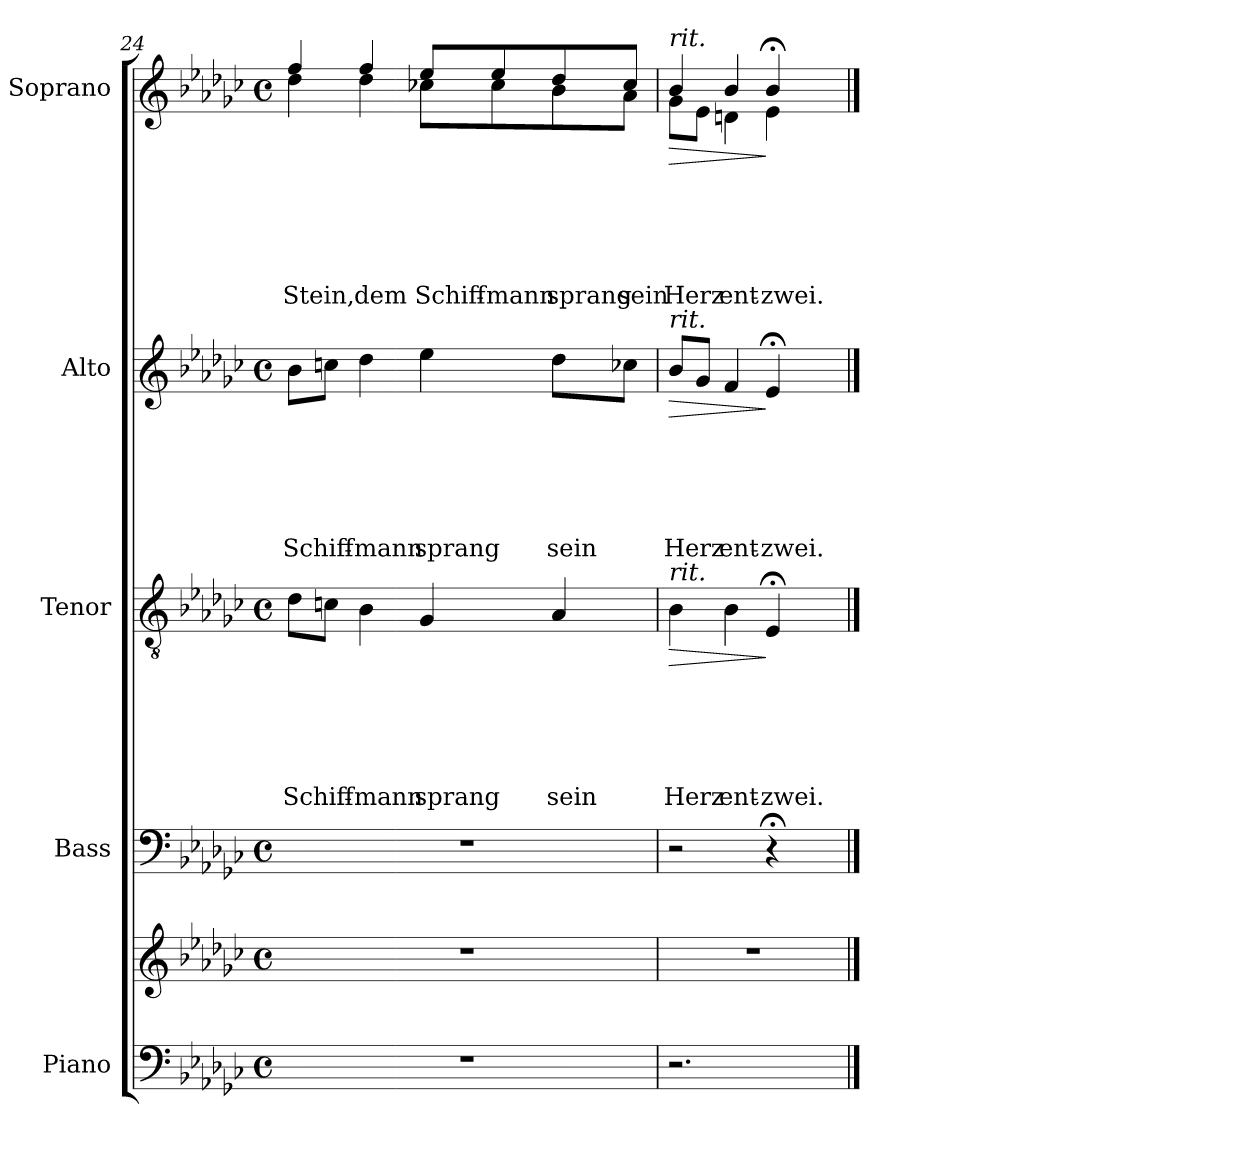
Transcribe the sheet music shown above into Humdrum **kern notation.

**kern	**kern	**kern	**kern	**text	**text	**text	**text	**text	**text	**dynam	**kern	**text	**text	**text	**text	**text	**text	**dynam	**kern	**text	**text	**text	**text	**text	**text	**dynam
*part5	*part5	*part4	*part3	*part3	*part3	*part3	*part3	*part3	*part3	*part3	*part2	*part2	*part2	*part2	*part2	*part2	*part2	*part2	*part1	*part1	*part1	*part1	*part1	*part1	*part1	*part1
*staff6	*staff5	*staff4	*staff3	*staff3	*staff3	*staff3	*staff3	*staff3	*staff3	*staff3	*staff2	*staff2	*staff2	*staff2	*staff2	*staff2	*staff2	*staff2	*staff1	*staff1	*staff1	*staff1	*staff1	*staff1	*staff1	*staff1
*I"Piano	*	*I"Bass	*I"Tenor	*	*	*	*	*	*	*	*I"Alto	*	*	*	*	*	*	*	*I"Soprano	*	*	*	*	*	*	*
*I'Pno	*	*	*	*	*	*	*	*	*	*	*	*	*	*	*	*	*	*	*I'Pno	*	*	*	*	*	*	*
*clefF4	*clefG2	*clefF4	*clefGv2	*	*	*	*	*	*	*	*clefG2	*	*	*	*	*	*	*	*clefG2	*	*	*	*	*	*	*
*k[b-e-a-d-g-c-]	*k[b-e-a-d-g-c-]	*k[b-e-a-d-g-c-]	*k[b-e-a-d-g-c-]	*	*	*	*	*	*	*	*k[b-e-a-d-g-c-]	*	*	*	*	*	*	*	*k[b-e-a-d-g-c-]	*	*	*	*	*	*	*
*e-:	*e-:	*e-:	*e-:	*	*	*	*	*	*	*	*e-:	*	*	*	*	*	*	*	*e-:	*	*	*	*	*	*	*
*M4/4	*M4/4	*M4/4	*M4/4	*	*	*	*	*	*	*	*M4/4	*	*	*	*	*	*	*	*M4/4	*	*	*	*	*	*	*
*met(c)	*met(c)	*met(c)	*met(c)	*	*	*	*	*	*	*	*met(c)	*	*	*	*	*	*	*	*met(c)	*	*	*	*	*	*	*
=24	=24	=24	=24	=24	=24	=24	=24	=24	=24	=24	=24	=24	=24	=24	=24	=24	=24	=24	=24	=24	=24	=24	=24	=24	=24	=24
!	!	!	!	!	!	!	!	!	!LO:LY:b	!	!	!	!	!	!	!	!LO:LY:b	!	!	!	!	!	!	!	!LO:LY:b	!
*	*	*	*	*	*	*	*	*	*	*	*	*	*	*	*	*	*	*	*^	*	*	*	*	*	*	*
1r	1r	1r	8d-\L	.	.	.	.	.	Schiff-	.	8b-\L	.	.	.	.	.	Schiff-	.	4ff/	4dd-\	.	.	.	.	.	Stein,	.
.	.	.	8cn\J	.	.	.	.	.	.	.	8ccn\J	.	.	.	.	.	.	.	.	.	.	.	.	.	.	.	.
!	!	!	!	!	!	!	!	!	!LO:LY:b	!	!	!	!	!	!	!	!LO:LY:b	!	!	!	!	!	!	!	!	!LO:LY:b	!
.	.	.	4B-\	.	.	.	.	.	-mann	.	4dd-\	.	.	.	.	.	-mann	.	4ff/	4dd-\	.	.	.	.	.	dem	.
!	!	!	!	!	!	!	!	!	!LO:LY:b	!	!	!	!	!	!	!	!LO:LY:b	!	!	!	!	!	!	!	!	!LO:LY:b	!
.	.	.	4G-/	.	.	.	.	.	sprang	.	4ee-\	.	.	.	.	.	sprang	.	8ee-/L	8cc-X\L	.	.	.	.	.	Schiff-	.
!	!	!	!	!	!	!	!	!	!	!	!	!	!	!	!	!	!	!	!	!	!	!	!	!	!	!LO:LY:b	!
.	.	.	.	.	.	.	.	.	.	.	.	.	.	.	.	.	.	.	8ee-/	8cc-\	.	.	.	.	.	-mann	.
!	!	!	!	!	!	!	!	!	!LO:LY:b	!	!	!	!	!	!	!	!LO:LY:b	!	!	!	!	!	!	!	!	!LO:LY:b	!
.	.	.	4A-/	.	.	.	.	.	sein	.	8dd-\L	.	.	.	.	.	sein	.	8dd-/	8b-\	.	.	.	.	.	sprang	.
!	!	!	!	!	!	!	!	!	!	!	!	!	!	!	!	!	!	!	!	!	!	!	!	!	!	!LO:LY:b	!
.	.	.	.	.	.	.	.	.	.	.	8cc-X\J	.	.	.	.	.	.	.	8cc-/J	8a-\J	.	.	.	.	.	sein	.
!!LO:PB:g=z	!!
=25	=25	=25	=25	=25	=25	=25	=25	=25	=25	=25	=25	=25	=25	=25	=25	=25	=25	=25	=25	=25	=25	=25	=25	=25	=25	=25	=25
!	!	!	!	!	!	!	!	!	!	!	!	!	!	!	!	!	!	!	!LO:TX:a:i:t=rit.	!	!	!	!	!	!	!	!
!	!	!	!	!	!	!	!	!	!	!	!LO:TX:a:i:t=rit.	!	!	!	!	!	!	!	!	!	!	!	!	!	!	!	!
!	!	!	!LO:TX:a:i:t=rit.	!	!	!	!	!	!	!	!	!	!	!	!	!	!	!	!	!	!	!	!	!	!	!	!
!	!	!	!	!	!	!	!	!	!LO:LY:b	!LO:HP:b	!	!	!	!	!	!	!LO:LY:b	!LO:HP:b	!	!	!	!	!	!	!	!LO:LY:b	!LO:HP:b
2.r	1r	2r	4B-\	.	.	.	.	.	Herz	>	8b-/L	.	.	.	.	.	Herz	>	4b-/	8g-\L	.	.	.	.	.	Herz	>
.	.	.	.	.	.	.	.	.	.	.	8g-/J	.	.	.	.	.	.	.	.	8e-\J	.	.	.	.	.	.	.
!	!	!	!	!	!	!	!	!	!LO:LY:b	!	!	!	!	!	!	!	!LO:LY:b	!	!	!	!	!	!	!	!	!LO:LY:b	!
.	.	.	4B-\	.	.	.	.	.	ent-	.	4f/	.	.	.	.	.	ent-	.	4b-/	4dn\	.	.	.	.	.	ent-	.
!	!	!	!	!	!	!	!	!	!LO:LY:b	!	!	!	!	!	!	!	!LO:LY:b	!	!	!	!	!	!	!	!	!LO:LY:b	!
.	.	4r;<	4E-;</	.	.	.	.	.	-zwei.	]	4e-;</	.	.	.	.	.	-zwei.	]	4b-;</	4e-\	.	.	.	.	.	-zwei.	]
4ryy	.	4ryy	4ryy	.	.	.	.	.	.	.	4ryy	.	.	.	.	.	.	.	4ryy	4ryy	.	.	.	.	.	.	.
*	*	*	*	*	*	*	*	*	*	*	*	*	*	*	*	*	*	*	*v	*v	*	*	*	*	*	*	*
==	==	==	==	==	==	==	==	==	==	==	==	==	==	==	==	==	==	==	==	==	==	==	==	==	==	==
*-	*-	*-	*-	*-	*-	*-	*-	*-	*-	*-	*-	*-	*-	*-	*-	*-	*-	*-	*-	*-	*-	*-	*-	*-	*-	*-
